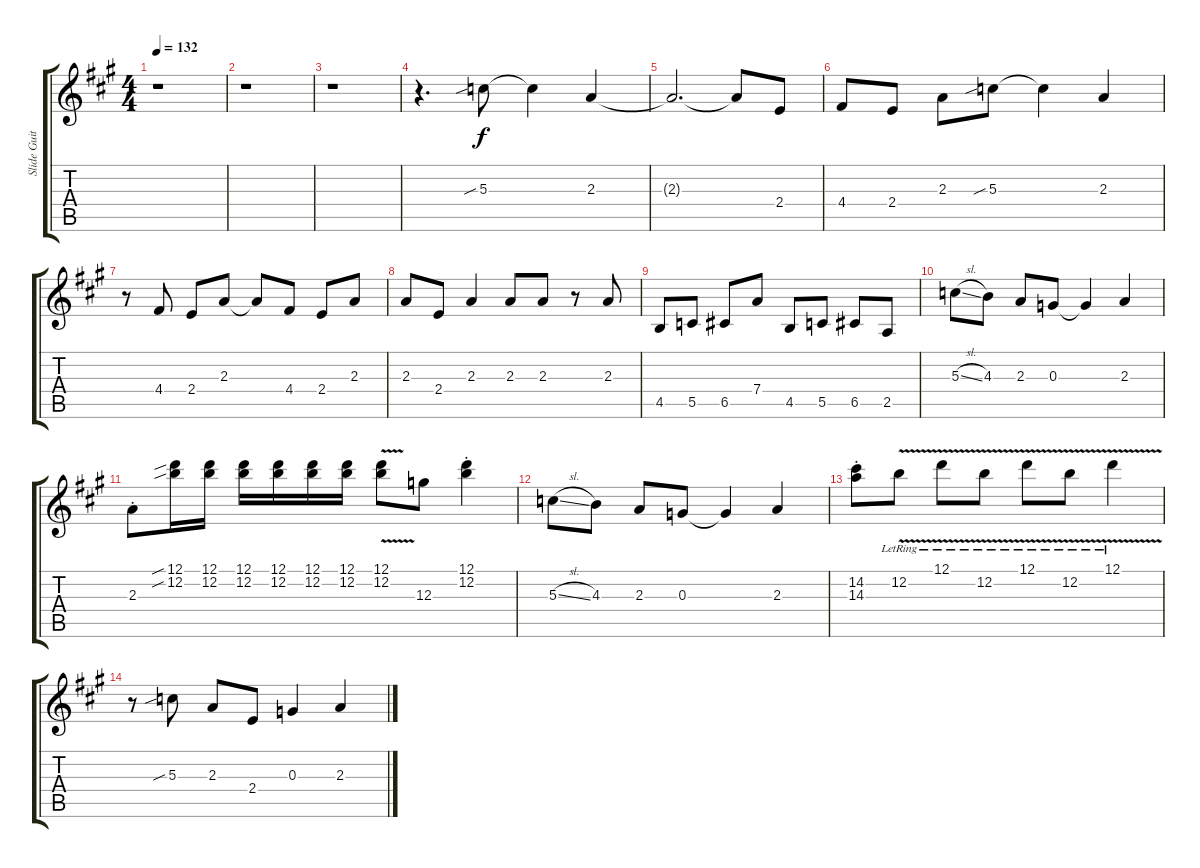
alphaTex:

\track ("Slide Guitar 1" "Slide Guit") {instrument distortionguitar}
\staff {score tabs}
\tuning (D4 B3 G3 D3 G2 D2) {hide}
\ts (4 4)
\tempo 132
\clef g2
\ks a
r.1{dy f} |
r.1 |
r.1 |
r.4{d} 5.3{sib}.8 5.3{t}.4 2.3.4 |
2.3{t}.2{d} 2.3{t}.8 2.4.8 |
4.4.8 2.4.8 2.3.8 5.3{sib}.8 5.3{t}.4 2.3.4 |
r.8 4.4.8 2.4.8 2.3.8 2.3{t}.8 4.4.8 2.4.8 2.3.8 |
2.3.8 2.4.8 2.3.4 2.3.8 2.3.8 r.8 2.3.8 |
4.5.8 5.5.8 6.5.8 7.4.8 4.5.8 5.5.8 6.5.8 2.5.8 |
5.3{sl}.8 4.3.8 2.3.8 0.3.8 0.3{t}.4 2.3.4 |
2.3{st}.8 (12.1{sib} 12.2{sib}).16 (12.1 12.2).16 (12.1 12.2).16 (12.1 12.2).16 (12.1 12.2).16 (12.1 12.2).16 (12.1{v} 12.2{v}).8 12.3.8 (12.1{st} 12.2{st}).4 |
5.3{sl}.8 4.3.8 2.3.8 0.3.8 0.3{t}.4 2.3.4 |
(14.2{st} 14.3{st}).8 12.2{v lr}.8 12.1{v lr}.8 12.2{v lr}.8 12.1{v lr}.8 12.2{v lr}.8 12.1{v lr}.4 |
r.8 5.3{sib}.8 2.3.8 2.4.8 0.3.4 2.3.4
